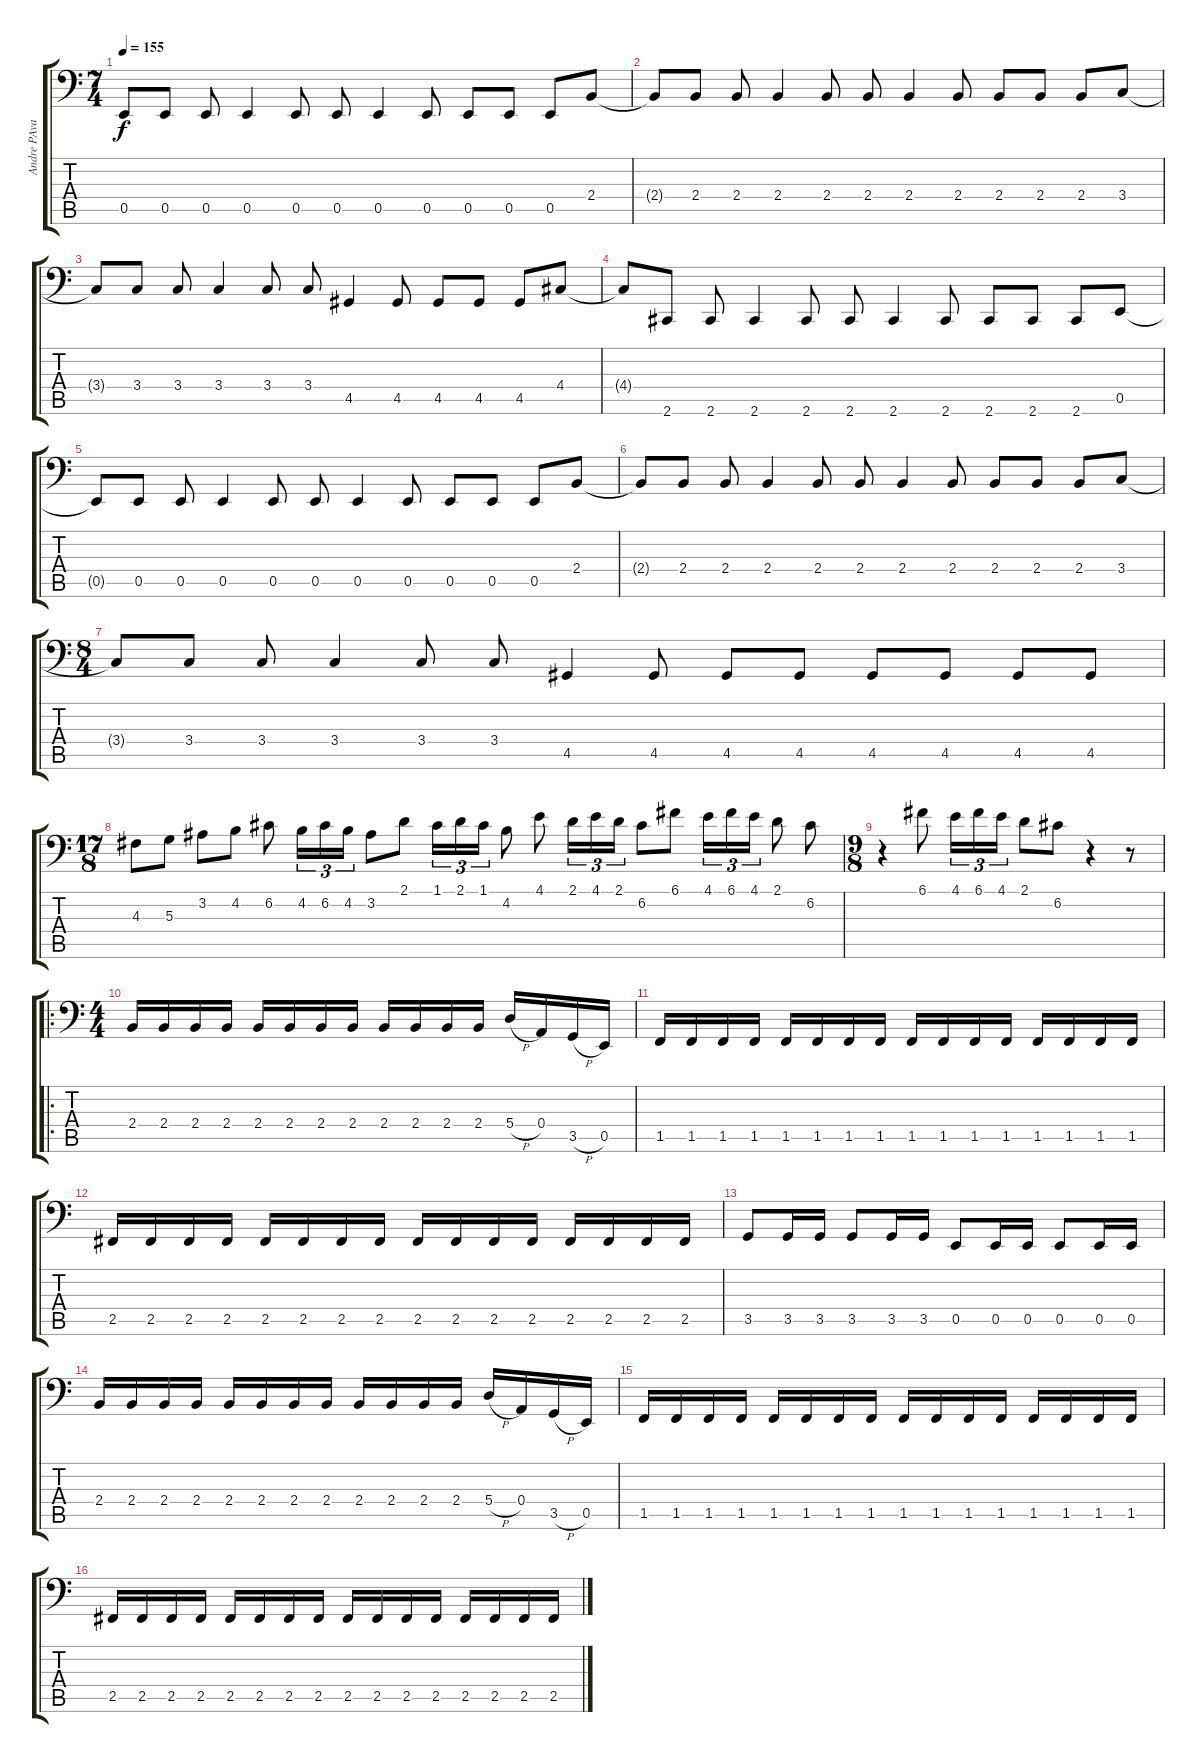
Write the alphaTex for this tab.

\track ("Andre PAvani" "Andre PAva") {instrument electricbassfinger}
\staff {score tabs}
\tuning (C3 G2 D2 A1 E1 B0) {hide}
\ts (7 4)
\tempo 155
\clef f4
\ks c
0.5{t}.8{dy f} 0.5.8 0.5.8 0.5.4 0.5.8 0.5.8 0.5.4 0.5.8 0.5.8 0.5.8 0.5.8 2.4.8 |
2.4{t}.8 2.4.8 2.4.8 2.4.4 2.4.8 2.4.8 2.4.4 2.4.8 2.4.8 2.4.8 2.4.8 3.4.8 |
3.4{t}.8 3.4.8 3.4.8 3.4.4 3.4.8 3.4.8 4.5.4 4.5.8 4.5.8 4.5.8 4.5.8 4.4.8 |
4.4{t}.8 2.6.8 2.6.8 2.6.4 2.6.8 2.6.8 2.6.4 2.6.8 2.6.8 2.6.8 2.6.8 0.5.8 |
0.5{t}.8 0.5.8 0.5.8 0.5.4 0.5.8 0.5.8 0.5.4 0.5.8 0.5.8 0.5.8 0.5.8 2.4.8 |
2.4{t}.8 2.4.8 2.4.8 2.4.4 2.4.8 2.4.8 2.4.4 2.4.8 2.4.8 2.4.8 2.4.8 3.4.8 |
\ts (8 4)
3.4{t}.8 3.4.8 3.4.8 3.4.4 3.4.8 3.4.8 4.5.4 4.5.8 4.5.8 4.5.8 4.5.8 4.5.8 4.5.8 4.5.8 |
\ts (17 8)
4.3.8 5.3.8 3.2.8 4.2.8 6.2.8 4.2.16{tu (3 2)} 6.2.16{tu (3 2)} 4.2.16{tu (3 2)} 3.2.8 2.1.8 1.1.16{tu (3 2)} 2.1.16{tu (3 2)} 1.1.16{tu (3 2)} 4.2.8 4.1.8 2.1.16{tu (3 2)} 4.1.16{tu (3 2)} 2.1.16{tu (3 2)} 6.2.8 6.1.8 4.1.16{tu (3 2)} 6.1.16{tu (3 2)} 4.1.16{tu (3 2)} 2.1.8 6.2.8 |
\ts (9 8)
r.4 6.1.8 4.1.16{tu (3 2)} 6.1.16{tu (3 2)} 4.1.16{tu (3 2)} 2.1.8 6.2.8 r.4 r.8 |
\ro
\ts (4 4)
2.4.16 2.4.16 2.4.16 2.4.16 2.4.16 2.4.16 2.4.16 2.4.16 2.4.16 2.4.16 2.4.16 2.4.16 5.4{h}.16 0.4.16 3.5{h}.16 0.5.16 |
1.5.16 1.5.16 1.5.16 1.5.16 1.5.16 1.5.16 1.5.16 1.5.16 1.5.16 1.5.16 1.5.16 1.5.16 1.5.16 1.5.16 1.5.16 1.5.16 |
2.5.16 2.5.16 2.5.16 2.5.16 2.5.16 2.5.16 2.5.16 2.5.16 2.5.16 2.5.16 2.5.16 2.5.16 2.5.16 2.5.16 2.5.16 2.5.16 |
3.5.8 3.5.16 3.5.16 3.5.8 3.5.16 3.5.16 0.5.8 0.5.16 0.5.16 0.5.8 0.5.16 0.5.16 |
2.4.16 2.4.16 2.4.16 2.4.16 2.4.16 2.4.16 2.4.16 2.4.16 2.4.16 2.4.16 2.4.16 2.4.16 5.4{h}.16 0.4.16 3.5{h}.16 0.5.16 |
1.5.16 1.5.16 1.5.16 1.5.16 1.5.16 1.5.16 1.5.16 1.5.16 1.5.16 1.5.16 1.5.16 1.5.16 1.5.16 1.5.16 1.5.16 1.5.16 |
2.5.16 2.5.16 2.5.16 2.5.16 2.5.16 2.5.16 2.5.16 2.5.16 2.5.16 2.5.16 2.5.16 2.5.16 2.5.16 2.5.16 2.5.16 2.5.16
